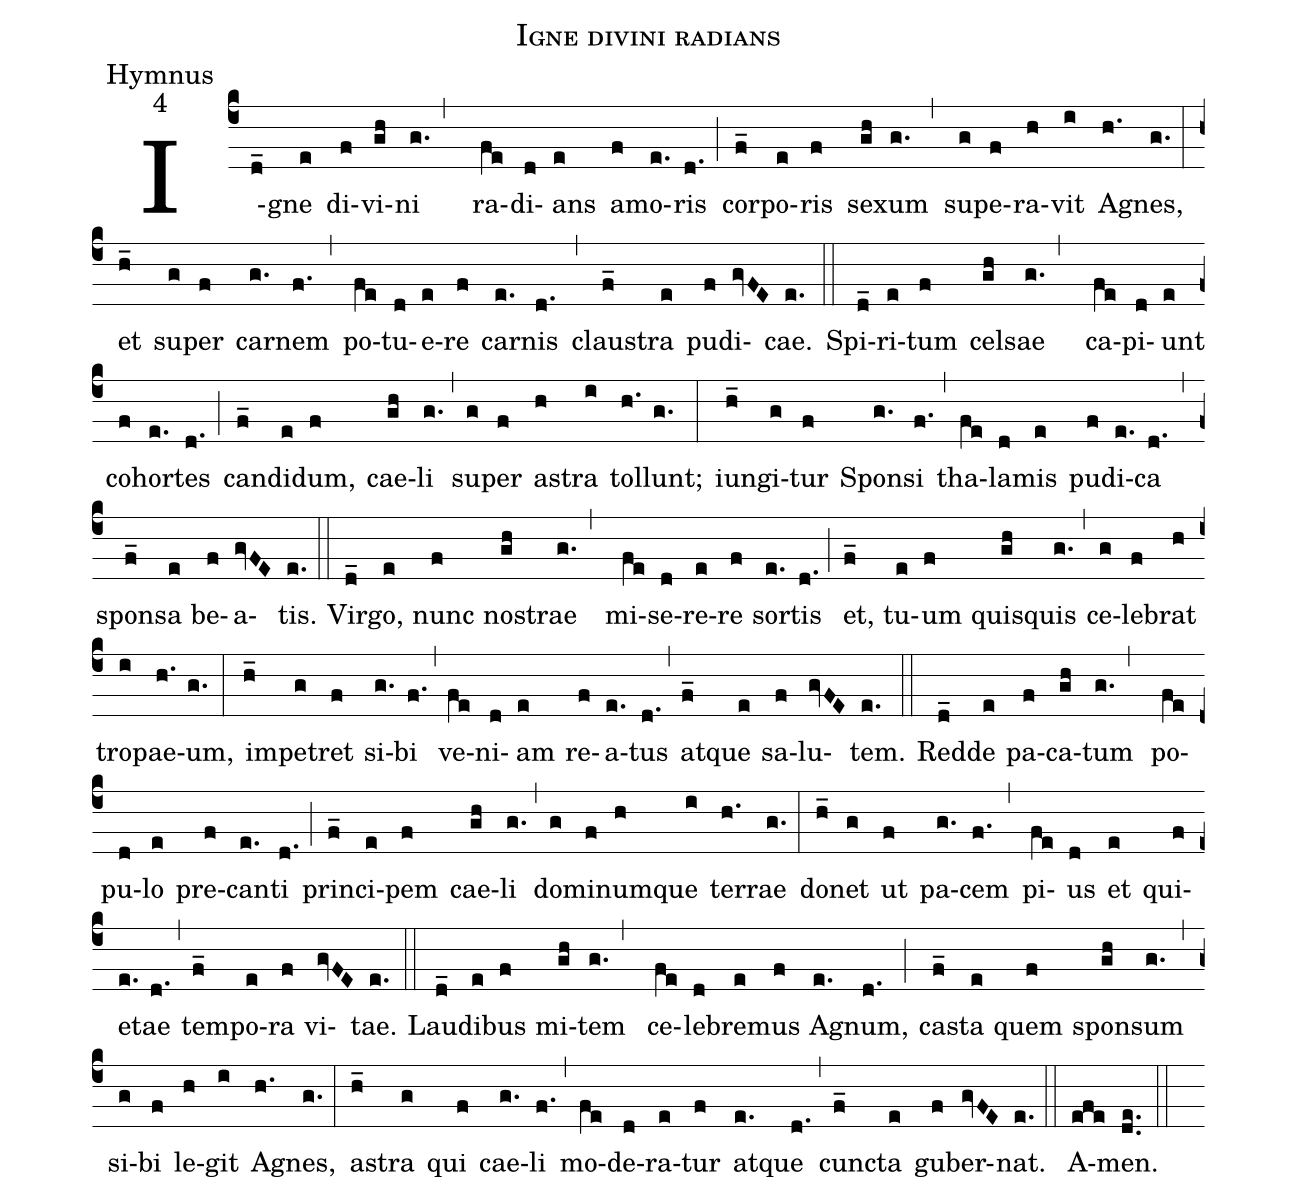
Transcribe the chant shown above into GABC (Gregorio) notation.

name:Igne divini radians;
office-part:Hymnus;
mode:4;
%%
(c4)I(d_)gne(e) di(f)vi(gh)ni(g.,) ra(fe)di(d)ans(e) a(f)mo(e.)ris(d.) (;)
cor(f_)po(e)ris(f) se(gh)xum(g.) (,) su(g)pe(f)ra(h)vit(i) A(h.)gnes,(g.) (:)
et(h_) su(g)per(f) car(g.)nem(f.) (,) po(fe)tu(d)e(e)re(f) car(e.)nis(d.) (,)
clau(f_)stra(e) pu(f)di(gvFE)cae.(e.) (::)

Spi(d_)ri(e)tum(f) cel(gh)sae(g.,) ca(fe)pi(d)unt(e) co(f)hor(e.)tes(d.) (;)
can(f_)di(e)dum,(f) cae(gh)li(g.) (,) su(g)per(f) a(h)stra(i) tol(h.)lunt;(g.) (:)
iun(h_)gi(g)tur(f) Spon(g.)si(f.) (,) tha(fe)la(d)mis(e) pu(f)di(e.)ca(d.) (,)
spon(f_)sa(e) be(f)a(gvFE)tis.(e.) (::)

Vir(d_)go,(e) nunc(f) no(gh)strae(g.,) mi(fe)se(d)re(e)re(f) sor(e.)tis(d.) (;)
et,(f_) tu(e)um(f) quis(gh)quis(g.) (,) ce(g)le(f)brat(h) tro(i)pae(h.)um,(g.) (:)
im(h_)pe(g)tret(f) si(g.)bi(f.) (,) ve(fe)ni(d)am(e) re(f)a(e.)tus(d.) (,)
at(f_)que(e) sa(f)lu(gvFE)tem.(e.) (::)

Red(d_)de(e) pa(f)ca(gh)tum(g.,) po(fe)pu(d)lo(e) pre(f)can(e.)ti(d.) (;)
prin(f_)ci(e)pem(f) cae(gh)li(g.) (,) do(g)mi(f)num(h)que(i) ter(h.)rae(g.) (:)
do(h_)net(g) ut(f) pa(g.)cem(f.) (,) pi(fe)us(d) et(e) qui(f)e(e.)tae(d.) (,)
tem(f_)po(e)ra(f) vi(gvFE)tae.(e.) (::)

Lau(d_)di(e)bus(f) mi(gh)tem(g.,) ce(fe)le(d)bre(e)mus(f) A(e.)gnum,(d.) (;)
ca(f_)sta(e) quem(f) spon(gh)sum(g.) (,) si(g)bi(f) le(h)git(i) A(h.)gnes,(g.) (:)
a(h_)stra(g) qui(f) cae(g.)li(f.) (,) mo(fe)de(d)ra(e)tur(f) at(e.)que(d.) (,)
cun(f_)cta(e) gu(f)ber(gvFE)nat.(e.) (::)
A(efe)men.(d.e.) (::)
